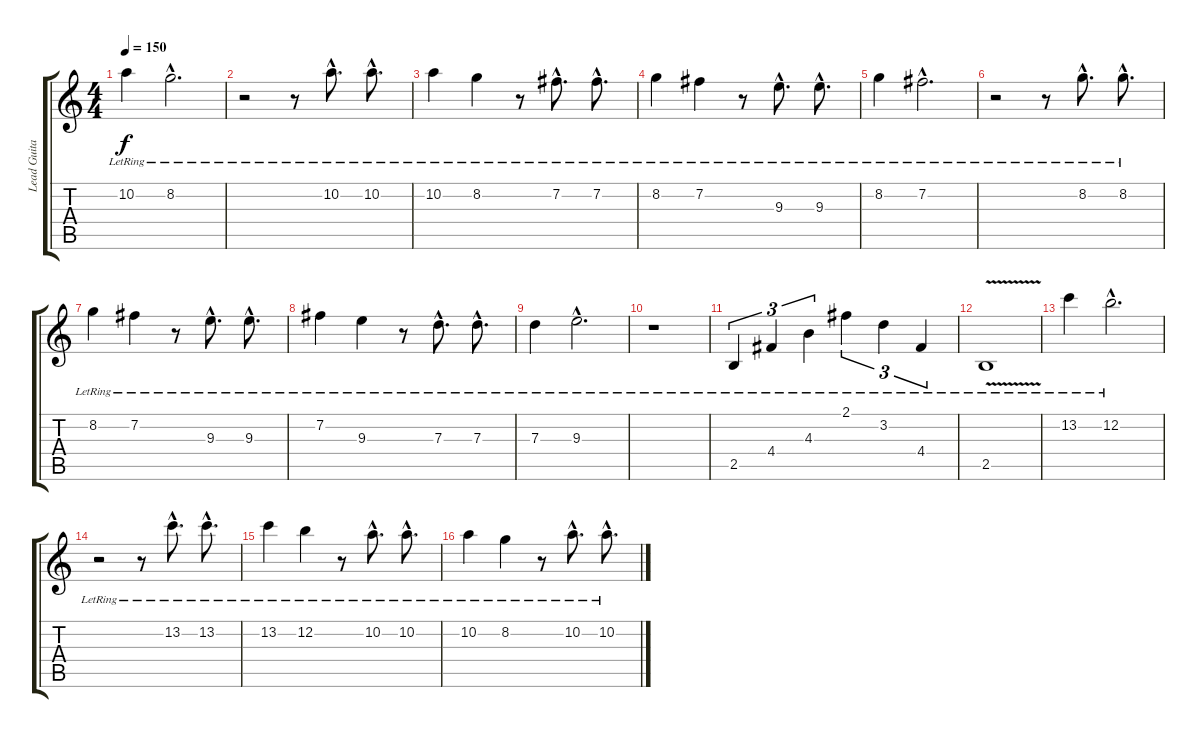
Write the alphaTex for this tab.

\track ("Lead Guitar" "Lead Guita") {instrument distortionguitar}
\staff {score tabs}
\tuning (E4 B3 G3 D3 A2 E2) {hide}
\ts (4 4)
\tempo 150
\clef g2
\ks c
10.2{lr}.4{dy f} 8.2{hac lr}.2{d} |
r.2 r.8 10.2{hac lr}.8{d} 10.2{hac lr}.8{d} |
10.2{lr}.4 8.2{lr}.4 r.8 7.2{hac lr}.8{d} 7.2{hac lr}.8{d} |
8.2{lr}.4 7.2{lr}.4 r.8 9.3{hac lr}.8{d} 9.3{hac lr}.8{d} |
8.2{lr}.4 7.2{hac lr}.2{d} |
r.2 r.8 8.2{hac lr}.8{d} 8.2{hac lr}.8{d} |
8.2{lr}.4 7.2{lr}.4 r.8 9.3{hac lr}.8{d} 9.3{hac lr}.8{d} |
7.2{lr}.4 9.3{lr}.4 r.8 7.3{hac lr}.8{d} 7.3{hac lr}.8{d} |
7.3{lr}.4 9.3{hac lr}.2{d} |
r.1 |
2.5{lr}.4{tu (3 2)} 4.4{lr}.4{tu (3 2)} 4.3{lr}.4{tu (3 2)} 2.1{lr}.4{tu (3 2)} 3.2{lr}.4{tu (3 2)} 4.4{lr}.4{tu (3 2)} |
2.5{v lr}.1 |
13.2{lr}.4 12.2{hac lr}.2{d} |
r.2 r.8 13.2{hac lr}.8{d} 13.2{hac lr}.8{d} |
13.2{lr}.4 12.2{lr}.4 r.8 10.2{hac lr}.8{d} 10.2{hac lr}.8{d} |
10.2{lr}.4 8.2{lr}.4 r.8 10.2{hac lr}.8{d} 10.2{hac lr}.8{d}
